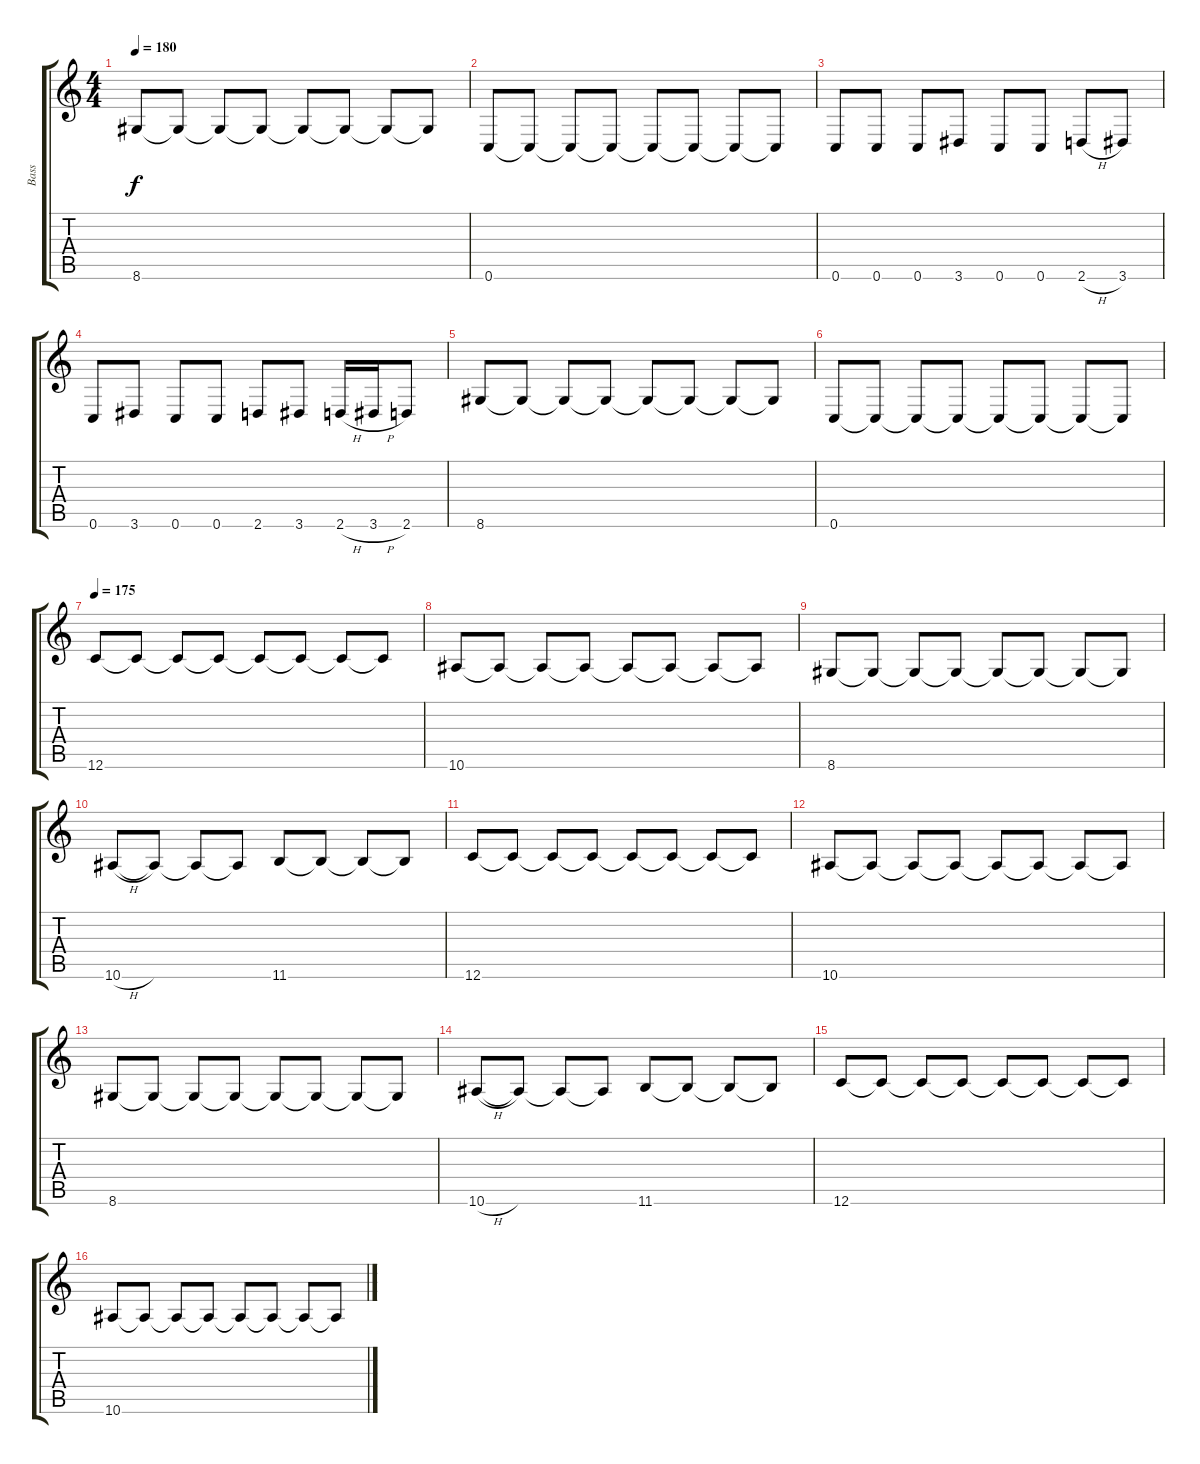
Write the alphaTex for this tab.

\track ("Bass" "Bass") {instrument electricbassfinger}
\staff {score tabs}
\tuning (D4 A3 F3 C3 G2 C2) {hide}
\ts (4 4)
\tempo 180
\clef g2
\ks c
8.6.8{dy f} 8.6{t}.8 8.6{t}.8 8.6{t}.8 8.6{t}.8 8.6{t}.8 8.6{t}.8 8.6{t}.8 |
0.6.8 0.6{t}.8 0.6{t}.8 0.6{t}.8 0.6{t}.8 0.6{t}.8 0.6{t}.8 0.6{t}.8 |
0.6.8 0.6.8 0.6.8 3.6.8 0.6.8 0.6.8 2.6{h}.8 3.6.8 |
0.6.8 3.6.8 0.6.8 0.6.8 2.6.8 3.6.8 2.6{h}.16 3.6{h}.16 2.6.8 |
8.6.8 8.6{t}.8 8.6{t}.8 8.6{t}.8 8.6{t}.8 8.6{t}.8 8.6{t}.8 8.6{t}.8 |
0.6.8 0.6{t}.8 0.6{t}.8 0.6{t}.8 0.6{t}.8 0.6{t}.8 0.6{t}.8 0.6{t}.8 |
\tempo 175
12.6.8 12.6{t}.8 12.6{t}.8 12.6{t}.8 12.6{t}.8 12.6{t}.8 12.6{t}.8 12.6{t}.8 |
10.6.8 10.6{t}.8 10.6{t}.8 10.6{t}.8 10.6{t}.8 10.6{t}.8 10.6{t}.8 10.6{t}.8 |
8.6.8 8.6{t}.8 8.6{t}.8 8.6{t}.8 8.6{t}.8 8.6{t}.8 8.6{t}.8 8.6{t}.8 |
10.6{h}.8 10.6{t}.8 10.6{t}.8 10.6{t}.8 11.6.8 11.6{t}.8 11.6{t}.8 11.6{t}.8 |
12.6.8 12.6{t}.8 12.6{t}.8 12.6{t}.8 12.6{t}.8 12.6{t}.8 12.6{t}.8 12.6{t}.8 |
10.6.8 10.6{t}.8 10.6{t}.8 10.6{t}.8 10.6{t}.8 10.6{t}.8 10.6{t}.8 10.6{t}.8 |
8.6.8 8.6{t}.8 8.6{t}.8 8.6{t}.8 8.6{t}.8 8.6{t}.8 8.6{t}.8 8.6{t}.8 |
10.6{h}.8 10.6{t}.8 10.6{t}.8 10.6{t}.8 11.6.8 11.6{t}.8 11.6{t}.8 11.6{t}.8 |
12.6.8 12.6{t}.8 12.6{t}.8 12.6{t}.8 12.6{t}.8 12.6{t}.8 12.6{t}.8 12.6{t}.8 |
10.6.8 10.6{t}.8 10.6{t}.8 10.6{t}.8 10.6{t}.8 10.6{t}.8 10.6{t}.8 10.6{t}.8
